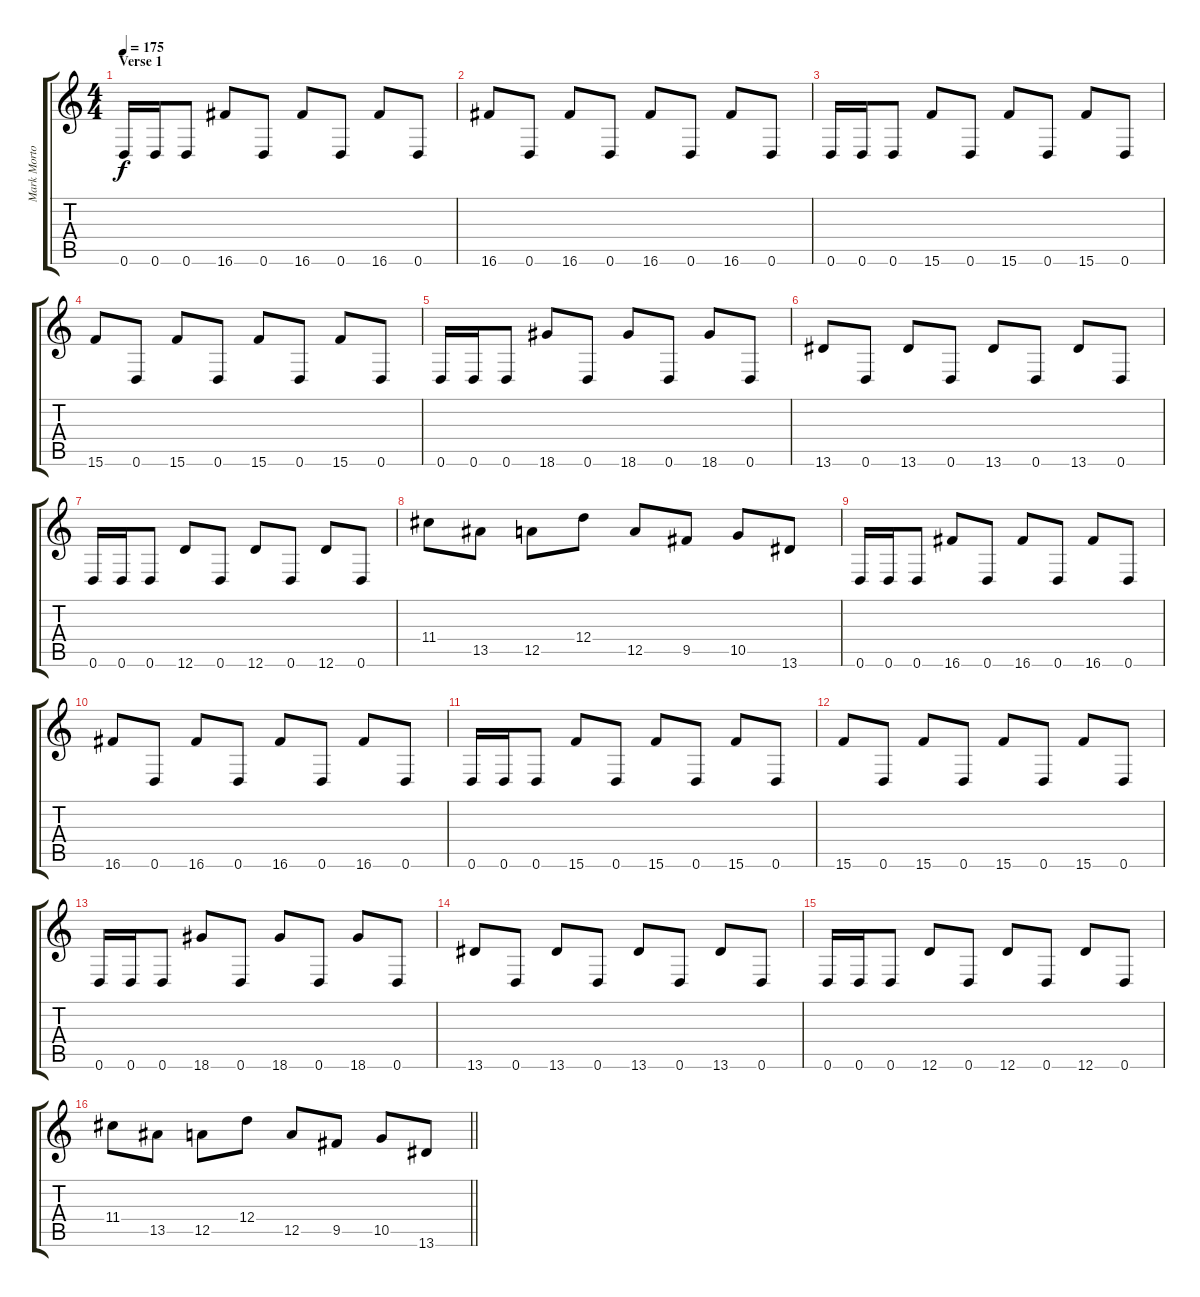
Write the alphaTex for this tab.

\track ("Mark Morton" "Mark Morto") {instrument distortionguitar}
\staff {score tabs}
\tuning (E4 B3 G3 D3 A2 D2) {hide}
\ts (4 4)
\section ("" "Verse 1")
\tempo 175
\clef g2
\ks c
0.6.16{dy f} 0.6.16 0.6.8 16.6.8 0.6.8 16.6.8 0.6.8 16.6.8 0.6.8 |
16.6.8 0.6.8 16.6.8 0.6.8 16.6.8 0.6.8 16.6.8 0.6.8 |
0.6.16 0.6.16 0.6.8 15.6.8 0.6.8 15.6.8 0.6.8 15.6.8 0.6.8 |
15.6.8 0.6.8 15.6.8 0.6.8 15.6.8 0.6.8 15.6.8 0.6.8 |
0.6.16 0.6.16 0.6.8 18.6.8 0.6.8 18.6.8 0.6.8 18.6.8 0.6.8 |
13.6.8 0.6.8 13.6.8 0.6.8 13.6.8 0.6.8 13.6.8 0.6.8 |
0.6.16 0.6.16 0.6.8 12.6.8 0.6.8 12.6.8 0.6.8 12.6.8 0.6.8 |
11.4.8 13.5.8 12.5.8 12.4.8 12.5.8 9.5.8 10.5.8 13.6.8 |
0.6.16 0.6.16 0.6.8 16.6.8 0.6.8 16.6.8 0.6.8 16.6.8 0.6.8 |
16.6.8 0.6.8 16.6.8 0.6.8 16.6.8 0.6.8 16.6.8 0.6.8 |
0.6.16 0.6.16 0.6.8 15.6.8 0.6.8 15.6.8 0.6.8 15.6.8 0.6.8 |
15.6.8 0.6.8 15.6.8 0.6.8 15.6.8 0.6.8 15.6.8 0.6.8 |
0.6.16 0.6.16 0.6.8 18.6.8 0.6.8 18.6.8 0.6.8 18.6.8 0.6.8 |
13.6.8 0.6.8 13.6.8 0.6.8 13.6.8 0.6.8 13.6.8 0.6.8 |
0.6.16 0.6.16 0.6.8 12.6.8 0.6.8 12.6.8 0.6.8 12.6.8 0.6.8 |
\barLineRight lightlight
11.4.8 13.5.8 12.5.8 12.4.8 12.5.8 9.5.8 10.5.8 13.6.8
